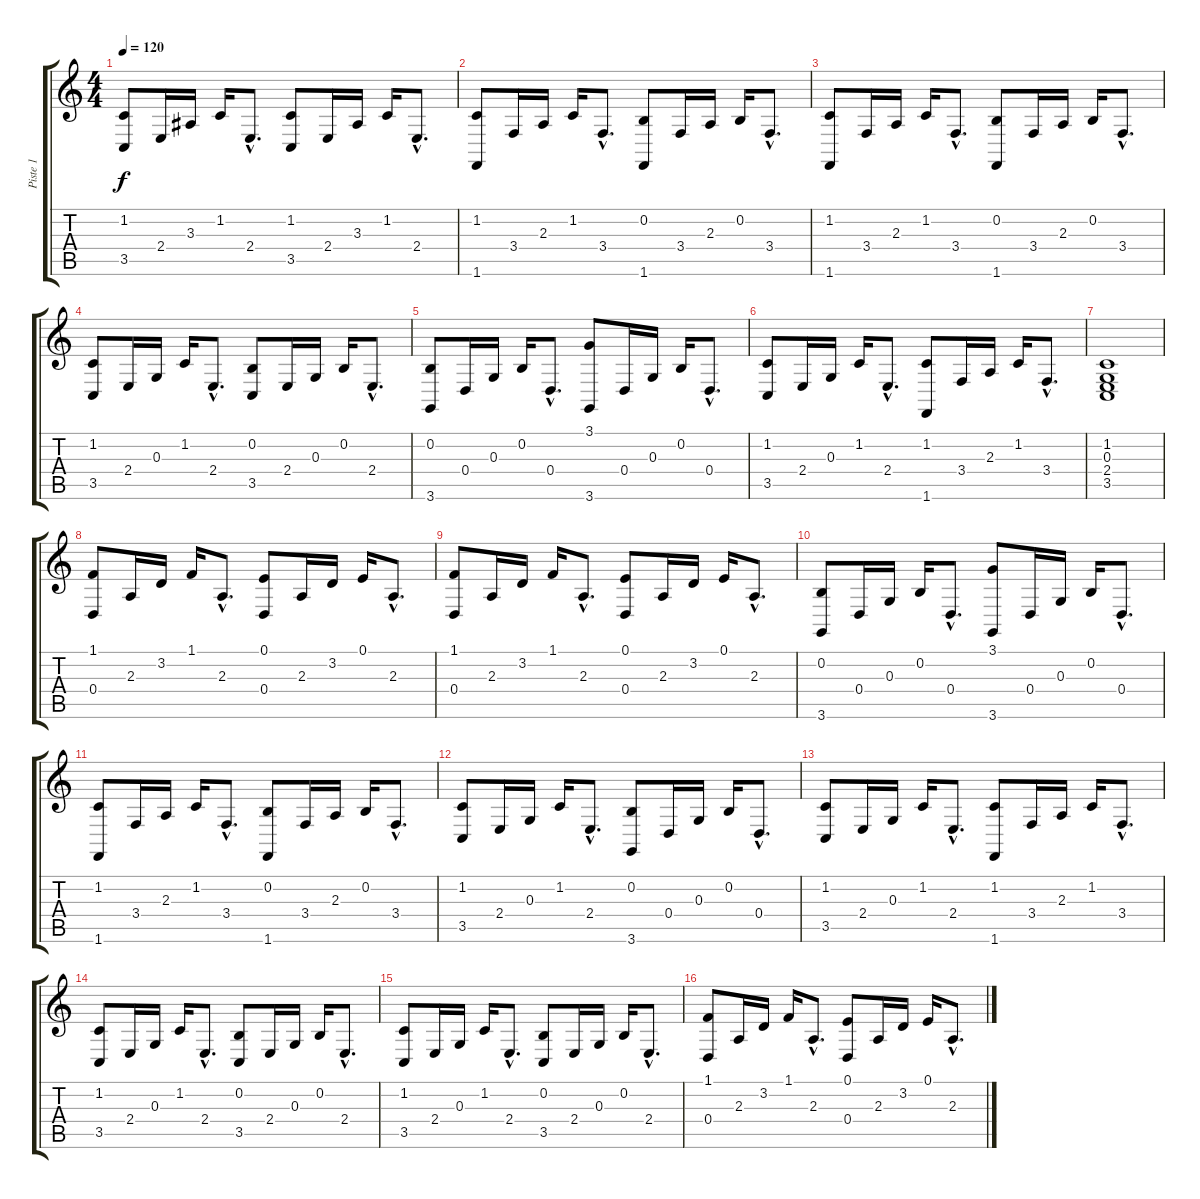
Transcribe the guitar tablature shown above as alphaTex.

\track ("Piste 1" "Piste 1") {instrument pad8sweep}
\staff {score tabs}
\tuning (E4 B3 G3 D3 A2 E2) {hide}
\ts (4 4)
\tempo 120
\clef g2
\ks c
(1.2 3.5).8{dy f} 2.4.16 3.3.16 1.2.16 2.4{hac}.8{d} (1.2 3.5).8 2.4.16 3.3.16 1.2.16 2.4{hac}.8{d} |
(1.2 1.6).8 3.4.16 2.3.16 1.2.16 3.4{hac}.8{d} (0.2 1.6).8 3.4.16 2.3.16 0.2.16 3.4{hac}.8{d} |
(1.2 1.6).8 3.4.16 2.3.16 1.2.16 3.4{hac}.8{d} (0.2 1.6).8 3.4.16 2.3.16 0.2.16 3.4{hac}.8{d} |
(1.2 3.5).8 2.4.16 0.3.16 1.2.16 2.4{hac}.8{d} (0.2 3.5).8 2.4.16 0.3.16 0.2.16 2.4{hac}.8{d} |
(0.2 3.6).8 0.4.16 0.3.16 0.2.16 0.4{hac}.8{d} (3.1 3.6).8 0.4.16 0.3.16 0.2.16 0.4{hac}.8{d} |
(1.2 3.5).8 2.4.16 0.3.16 1.2.16 2.4{hac}.8{d} (1.2 1.6).8 3.4.16 2.3.16 1.2.16 3.4{hac}.8{d} |
(1.2 0.3 2.4 3.5).1 |
(1.1 0.4).8 2.3.16 3.2.16 1.1.16 2.3{hac}.8{d} (0.1 0.4).8 2.3.16 3.2.16 0.1.16 2.3{hac}.8{d} |
(1.1 0.4).8 2.3.16 3.2.16 1.1.16 2.3{hac}.8{d} (0.1 0.4).8 2.3.16 3.2.16 0.1.16 2.3{hac}.8{d} |
(0.2 3.6).8 0.4.16 0.3.16 0.2.16 0.4{hac}.8{d} (3.1 3.6).8 0.4.16 0.3.16 0.2.16 0.4{hac}.8{d} |
(1.2 1.6).8 3.4.16 2.3.16 1.2.16 3.4{hac}.8{d} (0.2 1.6).8 3.4.16 2.3.16 0.2.16 3.4{hac}.8{d} |
(1.2 3.5).8 2.4.16 0.3.16 1.2.16 2.4{hac}.8{d} (0.2 3.6).8 0.4.16 0.3.16 0.2.16 0.4{hac}.8{d} |
(1.2 3.5).8 2.4.16 0.3.16 1.2.16 2.4{hac}.8{d} (1.2 1.6).8 3.4.16 2.3.16 1.2.16 3.4{hac}.8{d} |
(1.2 3.5).8 2.4.16 0.3.16 1.2.16 2.4{hac}.8{d} (0.2 3.5).8 2.4.16 0.3.16 0.2.16 2.4{hac}.8{d} |
(1.2 3.5).8 2.4.16 0.3.16 1.2.16 2.4{hac}.8{d} (0.2 3.5).8 2.4.16 0.3.16 0.2.16 2.4{hac}.8{d} |
(1.1 0.4).8 2.3.16 3.2.16 1.1.16 2.3{hac}.8{d} (0.1 0.4).8 2.3.16 3.2.16 0.1.16 2.3{hac}.8{d}
